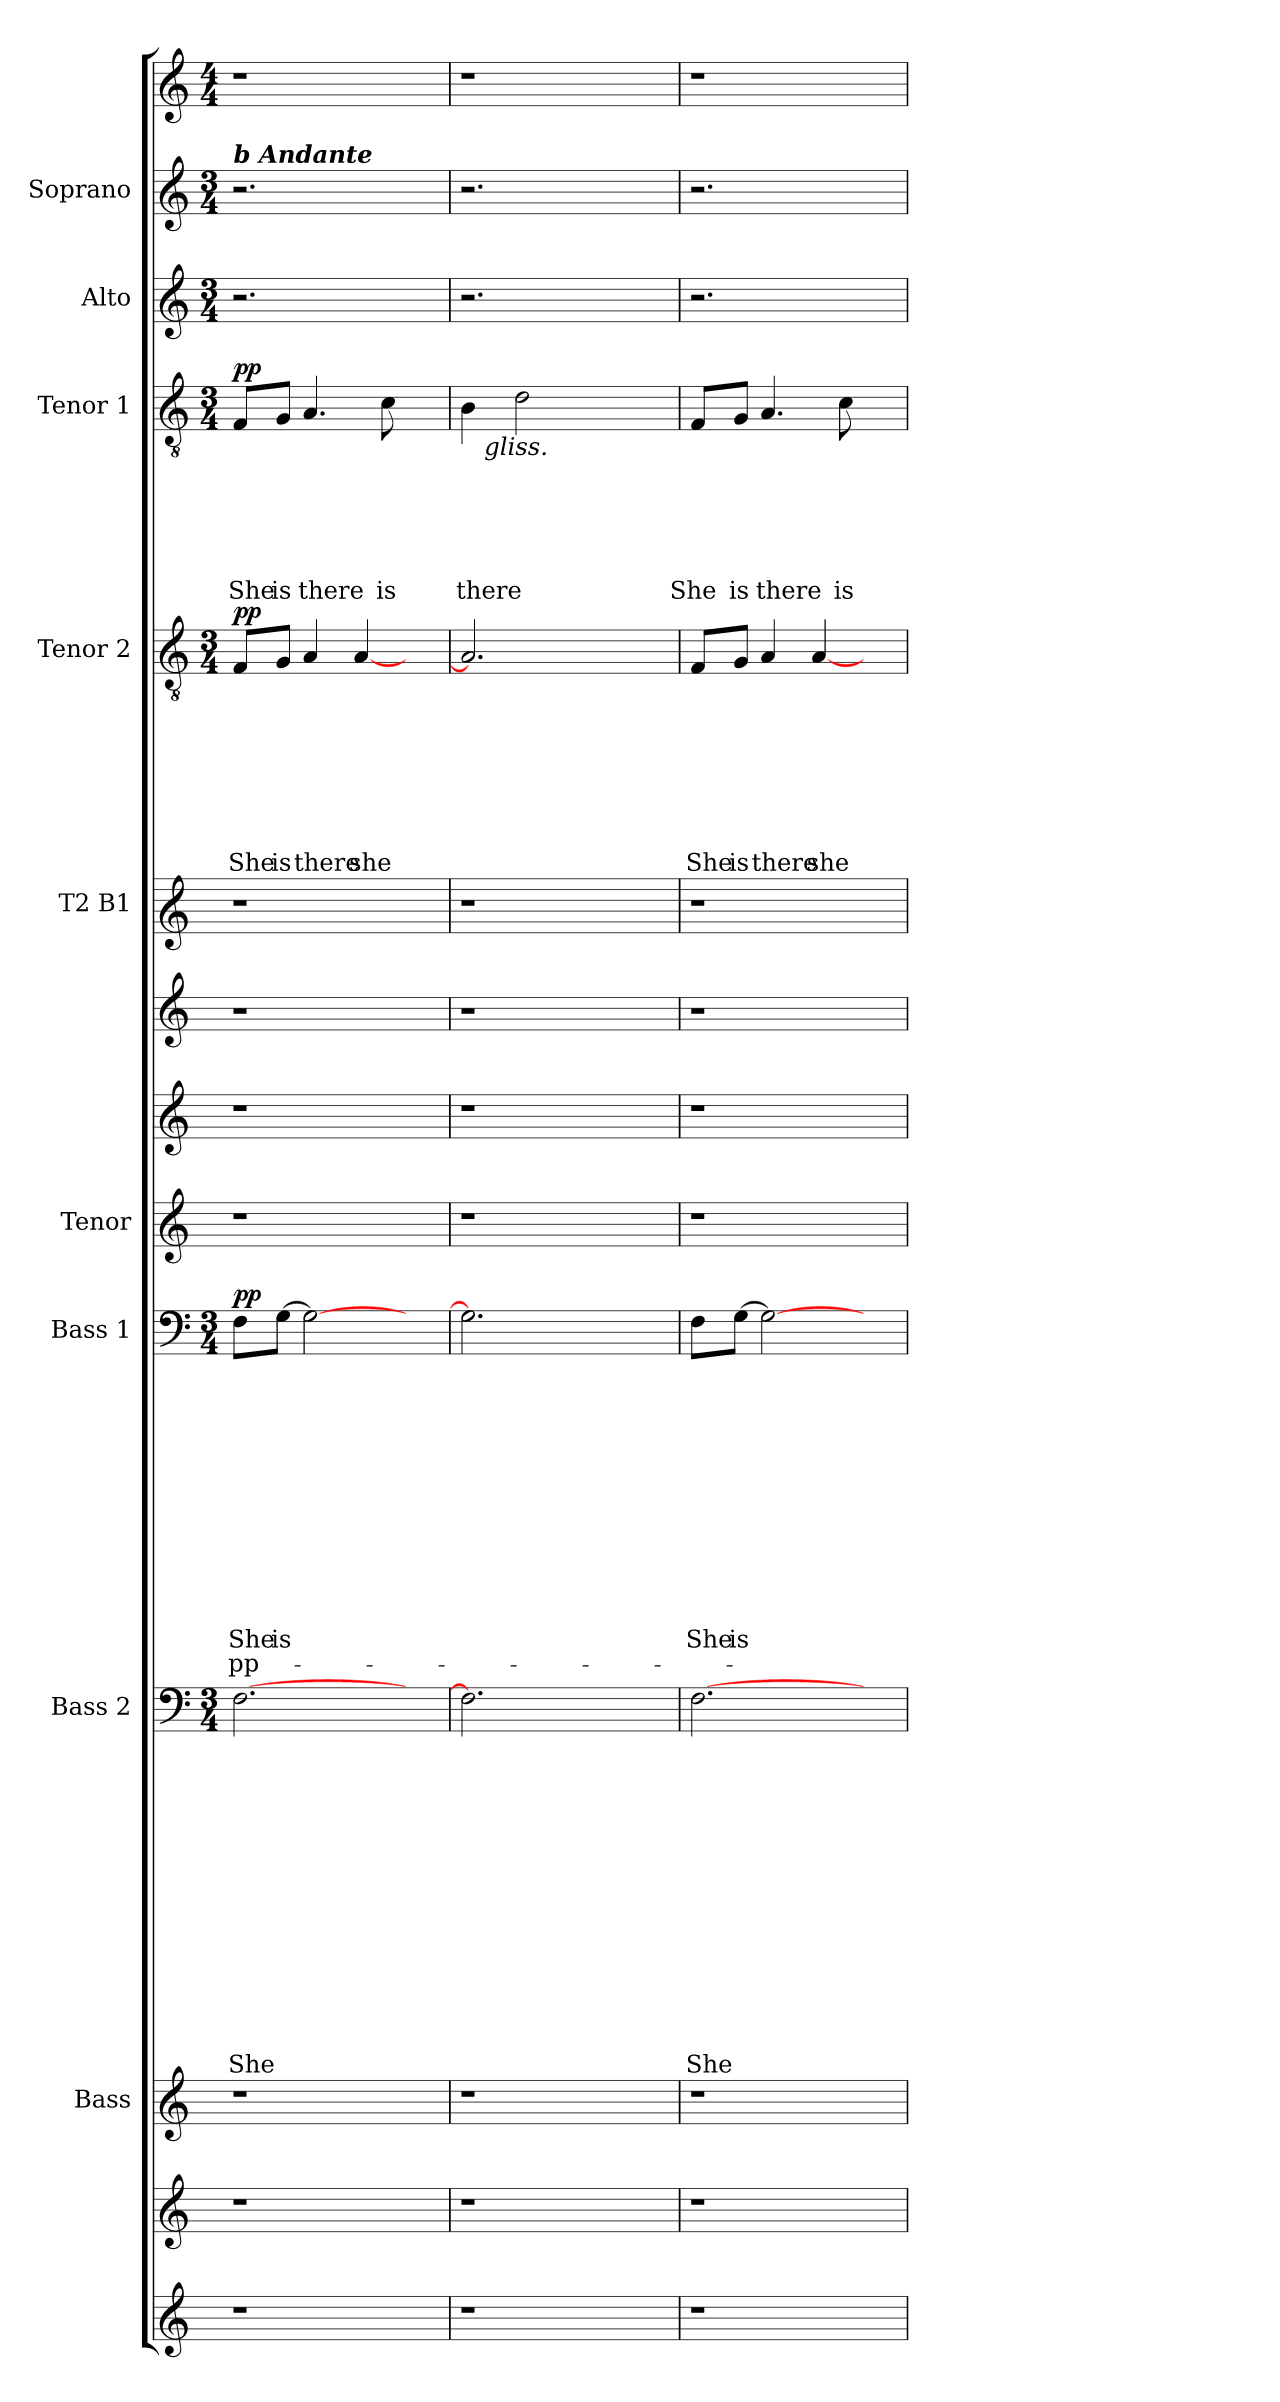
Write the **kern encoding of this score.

**kern	**kern	**kern	**kern	**text	**text	**text	**text	**text	**text	**text	**text	**text	**text	**text	**text	**text	**text	**kern	**text	**text	**text	**text	**text	**text	**text	**text	**text	**text	**text	**text	**text	**dynam	**kern	**kern	**kern	**kern	**kern	**text	**text	**text	**text	**text	**text	**text	**text	**dynam	**kern	**text	**text	**text	**text	**text	**text	**dynam	**kern	**kern	**kern
*part14	*part13	*part12	*part11	*part11	*part11	*part11	*part11	*part11	*part11	*part11	*part11	*part11	*part11	*part11	*part11	*part11	*part11	*part10	*part10	*part10	*part10	*part10	*part10	*part10	*part10	*part10	*part10	*part10	*part10	*part10	*part10	*part10	*part9	*part8	*part7	*part6	*part5	*part5	*part5	*part5	*part5	*part5	*part5	*part5	*part5	*part5	*part4	*part4	*part4	*part4	*part4	*part4	*part4	*part4	*part3	*part2	*part1
*staff14	*staff13	*staff12	*staff11	*staff11	*staff11	*staff11	*staff11	*staff11	*staff11	*staff11	*staff11	*staff11	*staff11	*staff11	*staff11	*staff11	*staff11	*staff10	*staff10	*staff10	*staff10	*staff10	*staff10	*staff10	*staff10	*staff10	*staff10	*staff10	*staff10	*staff10	*staff10	*staff10	*staff9	*staff8	*staff7	*staff6	*staff5	*staff5	*staff5	*staff5	*staff5	*staff5	*staff5	*staff5	*staff5	*staff5	*staff4	*staff4	*staff4	*staff4	*staff4	*staff4	*staff4	*staff4	*staff3	*staff2	*staff1
*	*	*I"Bass	*I"Bass 2	*	*	*	*	*	*	*	*	*	*	*	*	*	*	*I"Bass 1	*	*	*	*	*	*	*	*	*	*	*	*	*	*	*I"Tenor	*	*	*I"T2 B1	*I"Tenor 2	*	*	*	*	*	*	*	*	*	*I"Tenor 1	*	*	*	*	*	*	*	*I"Alto	*I"Soprano	*
*	*	*I'B	*I'B2	*	*	*	*	*	*	*	*	*	*	*	*	*	*	*I'B1	*	*	*	*	*	*	*	*	*	*	*	*	*	*	*I'T	*	*	*	*I'T2	*	*	*	*	*	*	*	*	*	*I'T1	*	*	*	*	*	*	*	*I'A	*I'S	*
!!LO:PB:g=z
*	*	*	*	*	*	*	*	*	*	*	*	*	*	*	*	*	*	*	*	*	*	*	*	*	*	*	*	*	*	*	*	*	*	*	*stria4	*stria6	*	*	*	*	*	*	*	*	*	*	*	*	*	*	*	*	*	*	*	*	*
*clefG2	*clefG2	*clefG2	*clefF4	*	*	*	*	*	*	*	*	*	*	*	*	*	*	*clefF4	*	*	*	*	*	*	*	*	*	*	*	*	*	*	*clefG2	*clefG2	*clefG2	*clefG2	*clefGv2	*	*	*	*	*	*	*	*	*	*clefGv2	*	*	*	*	*	*	*	*clefG2	*clefG2	*clefG2
*k[]	*k[]	*k[]	*k[]	*	*	*	*	*	*	*	*	*	*	*	*	*	*	*k[]	*	*	*	*	*	*	*	*	*	*	*	*	*	*	*k[]	*k[]	*k[]	*k[]	*k[]	*	*	*	*	*	*	*	*	*	*k[]	*	*	*	*	*	*	*	*k[]	*k[]	*k[]
*C:	*C:	*C:	*C:	*	*	*	*	*	*	*	*	*	*	*	*	*	*	*C:	*	*	*	*	*	*	*	*	*	*	*	*	*	*	*C:	*C:	*C:	*C:	*C:	*	*	*	*	*	*	*	*	*	*C:	*	*	*	*	*	*	*	*C:	*C:	*C:
*	*	*	*M3/4	*	*	*	*	*	*	*	*	*	*	*	*	*	*	*M3/4	*	*	*	*	*	*	*	*	*	*	*	*	*	*	*	*	*	*	*M3/4	*	*	*	*	*	*	*	*	*	*M3/4	*	*	*	*	*	*	*	*M3/4	*M3/4	*M4/4
*MM60	*MM60	*MM60	*MM60	*	*	*	*	*	*	*	*	*	*	*	*	*	*	*MM60	*	*	*	*	*	*	*	*	*	*	*	*	*	*	*MM60	*MM60	*MM60	*MM60	*MM60	*	*	*	*	*	*	*	*	*	*MM60	*	*	*	*	*	*	*	*MM60	*MM60	*MM60
=1	=1	=1	=1	=1	=1	=1	=1	=1	=1	=1	=1	=1	=1	=1	=1	=1	=1	=1	=1	=1	=1	=1	=1	=1	=1	=1	=1	=1	=1	=1	=1	=1	=1	=1	=1	=1	=1	=1	=1	=1	=1	=1	=1	=1	=1	=1	=1	=1	=1	=1	=1	=1	=1	=1	=1	=1	=1
!	!	!	!	!	!	!	!	!	!	!	!	!	!	!	!	!	!	!	!	!	!	!	!	!	!	!	!	!	!	!	!	!	!	!	!	!	!	!	!	!	!	!	!	!	!	!	!	!	!	!	!	!	!	!	!	!LO:TX:a:Bi:t=b Andante	!
!	!	!	!	!	!	!	!	!	!	!	!	!	!	!	!	!	!LO:LY:b	!	!	!	!	!	!	!	!	!	!	!	!	!LO:LY:b	!LO:LY:b	!LO:DY:a	!	!	!	!	!	!	!	!	!	!	!	!	!LO:LY:b	!LO:DY:a	!	!	!	!	!	!	!LO:LY:b	!LO:DY:a	!	!	!
1r	1r	1r	[>2.F\	.	.	.	.	.	.	.	.	.	.	.	.	.	She	8F\L	.	.	.	.	.	.	.	.	.	.	.	She	pp-	pp	1r	1r	1r	1r	8F/L	.	.	.	.	.	.	.	She	pp	8F/L	.	.	.	.	.	She	pp	2.r	2.r	1r
!	!	!	!	!	!	!	!	!	!	!	!	!	!	!	!	!	!	!	!	!	!	!	!	!	!	!	!	!	!	!LO:LY:b	!	!	!	!	!	!	!	!	!	!	!	!	!	!	!LO:LY:b	!	!	!	!	!	!	!	!LO:LY:b	!	!	!	!
.	.	.	.	.	.	.	.	.	.	.	.	.	.	.	.	.	.	[>8G\J	.	.	.	.	.	.	.	.	.	.	.	is	.	.	.	.	.	.	8G/J	.	.	.	.	.	.	.	is	.	8G/J	.	.	.	.	.	is	.	.	.	.
!	!	!	!	!	!	!	!	!	!	!	!	!	!	!	!	!	!	!	!	!	!	!	!	!	!	!	!	!	!	!	!	!	!	!	!	!	!	!	!	!	!	!	!	!	!LO:LY:b	!	!	!	!	!	!	!	!LO:LY:b	!	!	!	!
.	.	.	.	.	.	.	.	.	.	.	.	.	.	.	.	.	.	2G\_	.	.	.	.	.	.	.	.	.	.	.	.	.	.	.	.	.	.	4A/	.	.	.	.	.	.	.	there	.	4.A/	.	.	.	.	.	there	.	.	.	.
!	!	!	!	!	!	!	!	!	!	!	!	!	!	!	!	!	!	!	!	!	!	!	!	!	!	!	!	!	!	!	!	!	!	!	!	!	!	!	!	!	!	!	!	!	!LO:LY:b	!	!	!	!	!	!	!	!	!	!	!	!
.	.	.	.	.	.	.	.	.	.	.	.	.	.	.	.	.	.	.	.	.	.	.	.	.	.	.	.	.	.	.	.	.	.	.	.	.	[<4A/	.	.	.	.	.	.	.	she	.	.	.	.	.	.	.	.	.	.	.	.
!	!	!	!	!	!	!	!	!	!	!	!	!	!	!	!	!	!	!	!	!	!	!	!	!	!	!	!	!	!	!	!	!	!	!	!	!	!	!	!	!	!	!	!	!	!	!	!	!	!	!	!	!	!LO:LY:b	!	!	!	!
.	.	.	.	.	.	.	.	.	.	.	.	.	.	.	.	.	.	.	.	.	.	.	.	.	.	.	.	.	.	.	.	.	.	.	.	.	.	.	.	.	.	.	.	.	.	.	8c\	.	.	.	.	.	is	.	.	.	.
.	.	.	4ryy	.	.	.	.	.	.	.	.	.	.	.	.	.	.	4ryy	.	.	.	.	.	.	.	.	.	.	.	.	.	.	.	.	.	.	4ryy	.	.	.	.	.	.	.	.	.	4ryy	.	.	.	.	.	.	.	4ryy	4ryy	.
=2	=2	=2	=2	=2	=2	=2	=2	=2	=2	=2	=2	=2	=2	=2	=2	=2	=2	=2	=2	=2	=2	=2	=2	=2	=2	=2	=2	=2	=2	=2	=2	=2	=2	=2	=2	=2	=2	=2	=2	=2	=2	=2	=2	=2	=2	=2	=2	=2	=2	=2	=2	=2	=2	=2	=2	=2	=2
!	!	!	!	!	!	!	!	!	!	!	!	!	!	!	!	!	!	!	!	!	!	!	!	!	!	!	!	!	!	!	!	!	!	!	!	!	!	!	!	!	!	!	!	!	!	!	!	!	!	!	!	!	!LO:LY:b	!	!	!	!
*	*	*	*	*	*	*	*	*	*	*	*	*	*	*	*	*	*	*	*	*	*	*	*	*	*	*	*	*	*	*	*	*	*	*	*	*	*	*	*	*	*	*	*	*	*	*	*^	*	*	*	*	*	*	*	*	*	*
1r	1r	1r	2.F\]	.	.	.	.	.	.	.	.	.	.	.	.	.	.	2.G\]	.	.	.	.	.	.	.	.	.	.	.	.	.	.	1r	1r	1r	1r	2.A/]	.	.	.	.	.	.	.	.	.	4B\	16.ryy	.	.	.	.	.	there	.	2.r	2.r	1r
!	!	!	!	!	!	!	!	!	!	!	!	!	!	!	!	!	!	!	!	!	!	!	!	!	!	!	!	!	!	!	!	!	!	!	!	!	!	!	!	!	!	!	!	!	!	!	!	!LO:TX:b:i:t=gliss.	!	!	!	!	!	!	!	!	!	!
.	.	.	.	.	.	.	.	.	.	.	.	.	.	.	.	.	.	.	.	.	.	.	.	.	.	.	.	.	.	.	.	.	.	.	.	.	.	.	.	.	.	.	.	.	.	.	.	2ryy	.	.	.	.	.	.	.	.	.	.
.	.	.	.	.	.	.	.	.	.	.	.	.	.	.	.	.	.	.	.	.	.	.	.	.	.	.	.	.	.	.	.	.	.	.	.	.	.	.	.	.	.	.	.	.	.	.	2d\	.	.	.	.	.	.	.	.	.	.	.
.	.	.	.	.	.	.	.	.	.	.	.	.	.	.	.	.	.	.	.	.	.	.	.	.	.	.	.	.	.	.	.	.	.	.	.	.	.	.	.	.	.	.	.	.	.	.	.	4ryy	.	.	.	.	.	.	.	.	.	.
.	.	.	4ryy	.	.	.	.	.	.	.	.	.	.	.	.	.	.	4ryy	.	.	.	.	.	.	.	.	.	.	.	.	.	.	.	.	.	.	4ryy	.	.	.	.	.	.	.	.	.	4ryy	.	.	.	.	.	.	.	.	4ryy	4ryy	.
.	.	.	.	.	.	.	.	.	.	.	.	.	.	.	.	.	.	.	.	.	.	.	.	.	.	.	.	.	.	.	.	.	.	.	.	.	.	.	.	.	.	.	.	.	.	.	.	8ryy	.	.	.	.	.	.	.	.	.	.
.	.	.	.	.	.	.	.	.	.	.	.	.	.	.	.	.	.	.	.	.	.	.	.	.	.	.	.	.	.	.	.	.	.	.	.	.	.	.	.	.	.	.	.	.	.	.	.	32ryy	.	.	.	.	.	.	.	.	.	.
=3	=3	=3	=3	=3	=3	=3	=3	=3	=3	=3	=3	=3	=3	=3	=3	=3	=3	=3	=3	=3	=3	=3	=3	=3	=3	=3	=3	=3	=3	=3	=3	=3	=3	=3	=3	=3	=3	=3	=3	=3	=3	=3	=3	=3	=3	=3	=3	=3	=3	=3	=3	=3	=3	=3	=3	=3	=3	=3
!	!	!	!	!	!	!	!	!	!	!	!	!	!	!	!	!	!LO:LY:b	!	!	!	!	!	!	!	!	!	!	!	!	!LO:LY:b	!	!	!	!	!	!	!	!	!	!	!	!	!	!	!LO:LY:b	!	!	!	!	!	!	!	!	!LO:LY:b	!	!	!	!
*	*	*	*	*	*	*	*	*	*	*	*	*	*	*	*	*	*	*	*	*	*	*	*	*	*	*	*	*	*	*	*	*	*	*	*	*	*	*	*	*	*	*	*	*	*	*	*v	*v	*	*	*	*	*	*	*	*	*	*
1r	1r	1r	[>2.F\	.	.	.	.	.	.	.	.	.	.	.	.	.	She	8F\L	.	.	.	.	.	.	.	.	.	.	.	She	.	.	1r	1r	1r	1r	8F/L	.	.	.	.	.	.	.	She	.	8F/L	.	.	.	.	.	She	.	2.r	2.r	1r
!	!	!	!	!	!	!	!	!	!	!	!	!	!	!	!	!	!	!	!	!	!	!	!	!	!	!	!	!	!	!LO:LY:b	!	!	!	!	!	!	!	!	!	!	!	!	!	!	!LO:LY:b	!	!	!	!	!	!	!	!LO:LY:b	!	!	!	!
.	.	.	.	.	.	.	.	.	.	.	.	.	.	.	.	.	.	[>8G\J	.	.	.	.	.	.	.	.	.	.	.	is	.	.	.	.	.	.	8G/J	.	.	.	.	.	.	.	is	.	8G/J	.	.	.	.	.	is	.	.	.	.
!	!	!	!	!	!	!	!	!	!	!	!	!	!	!	!	!	!	!	!	!	!	!	!	!	!	!	!	!	!	!	!	!	!	!	!	!	!	!	!	!	!	!	!	!	!LO:LY:b	!	!	!	!	!	!	!	!LO:LY:b	!	!	!	!
.	.	.	.	.	.	.	.	.	.	.	.	.	.	.	.	.	.	2G\_	.	.	.	.	.	.	.	.	.	.	.	.	.	.	.	.	.	.	4A/	.	.	.	.	.	.	.	there	.	4.A/	.	.	.	.	.	there	.	.	.	.
!	!	!	!	!	!	!	!	!	!	!	!	!	!	!	!	!	!	!	!	!	!	!	!	!	!	!	!	!	!	!	!	!	!	!	!	!	!	!	!	!	!	!	!	!	!LO:LY:b	!	!	!	!	!	!	!	!	!	!	!	!
.	.	.	.	.	.	.	.	.	.	.	.	.	.	.	.	.	.	.	.	.	.	.	.	.	.	.	.	.	.	.	.	.	.	.	.	.	[<4A/	.	.	.	.	.	.	.	she	.	.	.	.	.	.	.	.	.	.	.	.
!	!	!	!	!	!	!	!	!	!	!	!	!	!	!	!	!	!	!	!	!	!	!	!	!	!	!	!	!	!	!	!	!	!	!	!	!	!	!	!	!	!	!	!	!	!	!	!	!	!	!	!	!	!LO:LY:b	!	!	!	!
.	.	.	.	.	.	.	.	.	.	.	.	.	.	.	.	.	.	.	.	.	.	.	.	.	.	.	.	.	.	.	.	.	.	.	.	.	.	.	.	.	.	.	.	.	.	.	8c\	.	.	.	.	.	is	.	.	.	.
.	.	.	4ryy	.	.	.	.	.	.	.	.	.	.	.	.	.	.	4ryy	.	.	.	.	.	.	.	.	.	.	.	.	.	.	.	.	.	.	4ryy	.	.	.	.	.	.	.	.	.	4ryy	.	.	.	.	.	.	.	4ryy	4ryy	.
=	=	=	=	=	=	=	=	=	=	=	=	=	=	=	=	=	=	=	=	=	=	=	=	=	=	=	=	=	=	=	=	=	=	=	=	=	=	=	=	=	=	=	=	=	=	=	=	=	=	=	=	=	=	=	=	=	=
*-	*-	*-	*-	*-	*-	*-	*-	*-	*-	*-	*-	*-	*-	*-	*-	*-	*-	*-	*-	*-	*-	*-	*-	*-	*-	*-	*-	*-	*-	*-	*-	*-	*-	*-	*-	*-	*-	*-	*-	*-	*-	*-	*-	*-	*-	*-	*-	*-	*-	*-	*-	*-	*-	*-	*-	*-	*-
